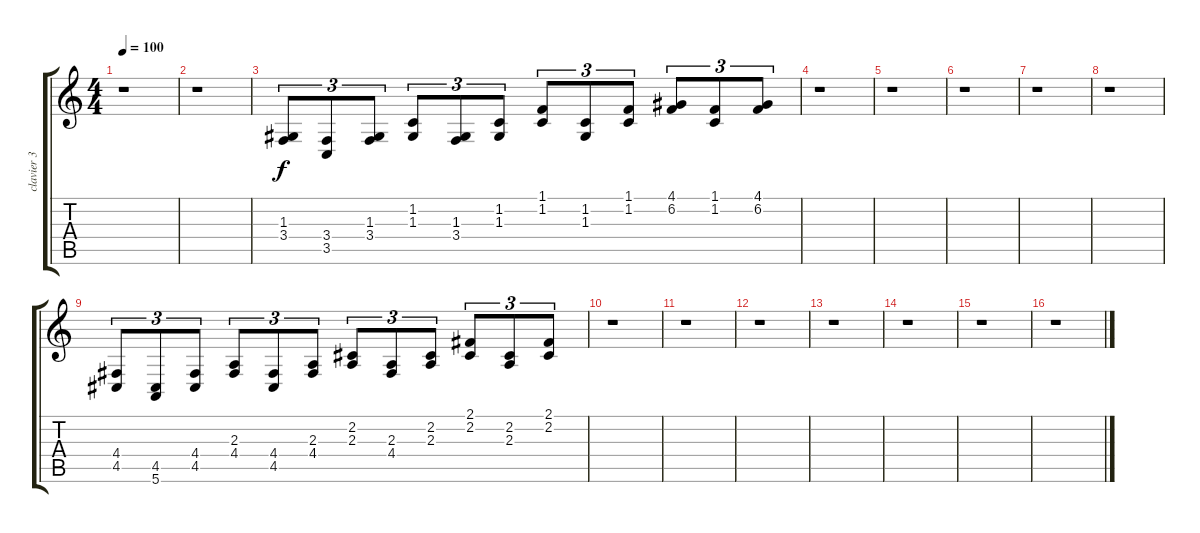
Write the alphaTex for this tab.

\track ("clavier 3" "clavier 3") {instrument synthbrass2}
\staff {score tabs}
\tuning (E4 B3 G3 D3 A2 E2) {hide}
\ts (4 4)
\tempo 100
\clef g2
\ks c
r.1{dy f} |
r.1 |
(1.3 3.4).8{tu (3 2)} (3.4 3.5).8{tu (3 2)} (1.3 3.4).8{tu (3 2)} (1.2 1.3).8{tu (3 2)} (1.3 3.4).8{tu (3 2)} (1.2 1.3).8{tu (3 2)} (1.1 1.2).8{tu (3 2)} (1.2 1.3).8{tu (3 2)} (1.1 1.2).8{tu (3 2)} (4.1 6.2).8{tu (3 2)} (1.1 1.2).8{tu (3 2)} (4.1 6.2).8{tu (3 2)} |
r.1 |
r.1 |
r.1 |
r.1 |
r.1 |
(4.4 4.5).8{tu (3 2)} (4.5 5.6).8{tu (3 2)} (4.4 4.5).8{tu (3 2)} (2.3 4.4).8{tu (3 2)} (4.4 4.5).8{tu (3 2)} (2.3 4.4).8{tu (3 2)} (2.2 2.3).8{tu (3 2)} (2.3 4.4).8{tu (3 2)} (2.2 2.3).8{tu (3 2)} (2.1 2.2).8{tu (3 2)} (2.2 2.3).8{tu (3 2)} (2.1 2.2).8{tu (3 2)} |
r.1 |
r.1 |
r.1 |
r.1 |
r.1 |
r.1 |
r.1
